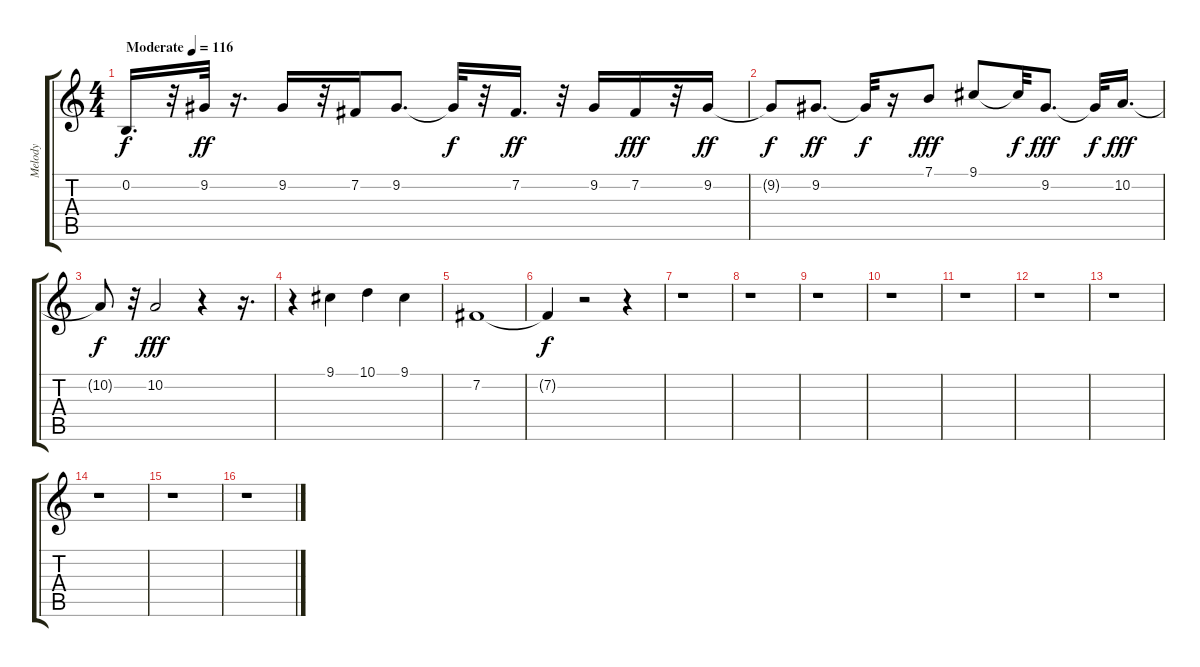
\track ("Melody  " "Melody  ") {instrument synthbrass2}
\staff {score tabs}
\tuning (E4 B3 G3 D3 A2 E2) {hide}
\ts (4 4)
\tempo (116 "Moderate")
\clef g2
\ks c
0.2.16{d dy f instrument synthbrass2} r.32 9.2.32{dy ff} r.16{d} 9.2.16 r.32 7.2.16 9.2.8{d} 9.2{t}.32{dy f} r.32 7.2.16{d dy ff} r.32 9.2.16 7.2.16{dy fff} r.32 9.2.16{dy ff} |
9.2{t}.8{dy f} 9.2.8{d dy ff} 9.2{t}.32{dy f} r.16 7.1.8{dy fff} 9.1.8 9.1{t}.32{dy f} 9.2.8{d dy fff} 9.2{t}.32{dy f} 10.2.16{d dy fff} |
10.2{t}.8{dy f} r.32 10.2.2{dy fff} r.4 r.16{d} |
r.4 9.1.4 10.1.4 9.1.4 |
7.2.1 |
7.2{t}.4{dy f} r.2 r.4 |
r.1 |
r.1 |
r.1 |
r.1 |
r.1 |
r.1 |
r.1 |
r.1 |
r.1 |
r.1
